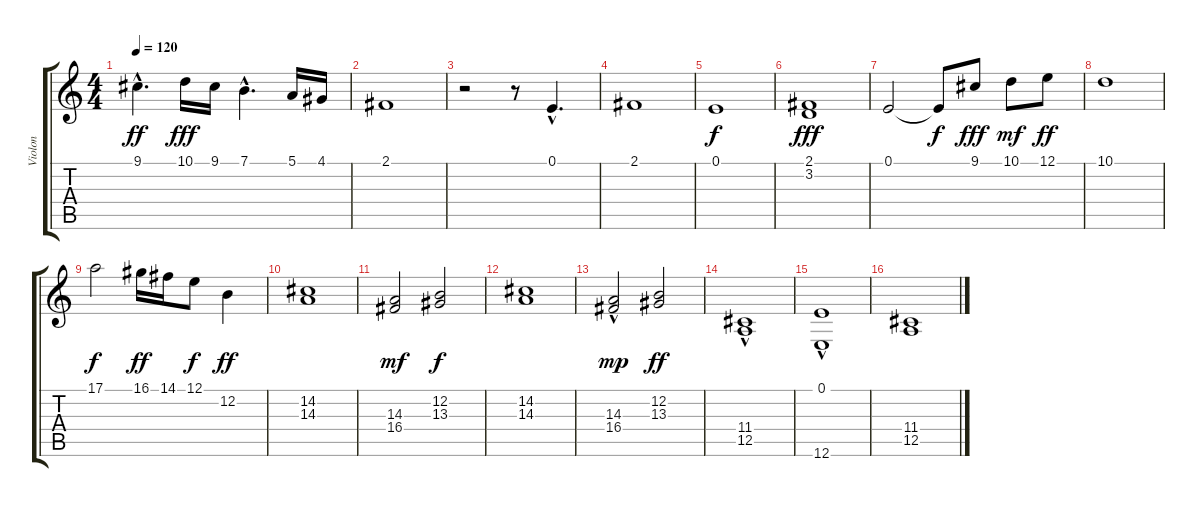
\track ("Violon" "Violon") {instrument violin}
\staff {score tabs}
\tuning (E4 B3 G3 D3 A2 E2) {hide}
\ts (4 4)
\tempo 120
\clef g2
\ks c
9.1{hac}.4{d dy ff} 10.1.16{dy fff} 9.1.16 7.1{hac}.4{d} 5.1.16 4.1.16 |
2.1.1 |
r.2 r.8 0.1{hac}.4{d} |
2.1.1 |
0.1.1{dy f} |
(2.1 3.2).1{dy fff} |
0.1.2 0.1{t}.8{dy f} 9.1.8{dy fff} 10.1.8{dy mf} 12.1.8{dy ff} |
10.1.1 |
17.1.2{dy f} 16.1.16{dy ff} 14.1.16 12.1.8{dy f} 12.2.4{dy ff} |
(14.2 14.3).1 |
(14.3 16.4).2{dy mf} (12.2 13.3).2{dy f} |
(14.2 14.3).1 |
(14.3 16.4{hac}).2{dy mp} (12.2 13.3).2{dy ff} |
(11.4 12.5{hac}).1 |
(0.1 12.6{hac}).1 |
(11.4 12.5).1
